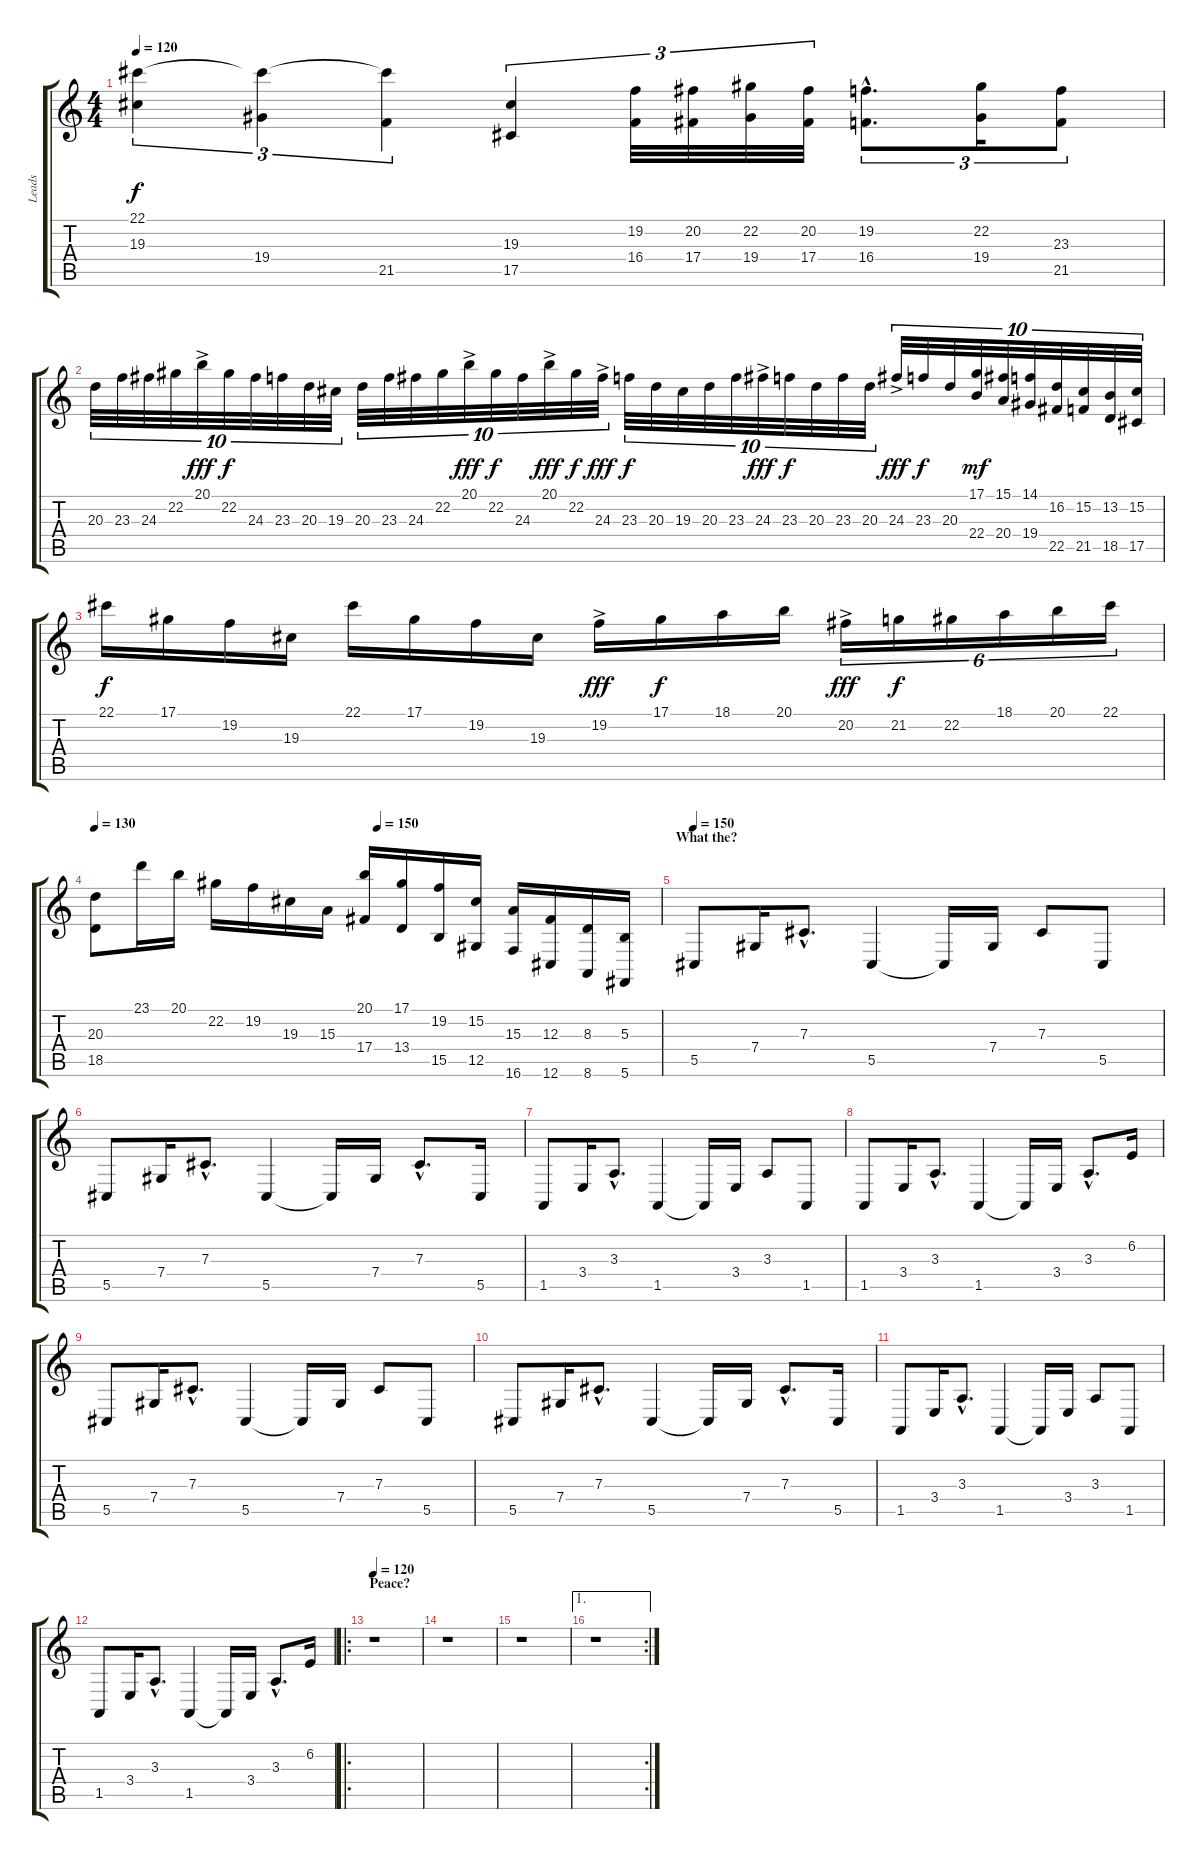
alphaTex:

\track ("Leads" "Leads") {instrument lead2sawtooth}
\staff {score tabs}
\tuning (Eb4 Bb3 Gb3 Db3 Ab2 Db2) {hide}
\ts (4 4)
\tempo 120
\clef g2
\ks c
(22.1{t} 19.3).4{tu (3 2) dy f} (22.1{t} 19.4).4{tu (3 2)} (22.1{t} 21.5).4{tu (3 2)} (19.3 17.5).4{tu (3 2)} (19.2 16.4).32{tu (3 2)} (20.2 17.4).32{tu (3 2)} (22.2 19.4).32{tu (3 2)} (20.2 17.4).32{tu (3 2)} (19.2{hac} 16.4{hac}).8{d tu (3 2)} (22.2 19.4).16{tu (3 2)} (23.3 21.5).8{tu (3 2)} |
20.3.32{tu (10 8)} 23.3.32{tu (10 8)} 24.3.32{tu (10 8)} 22.2.32{tu (10 8)} 20.1{ac}.32{tu (10 8) dy fff} 22.2.32{tu (10 8) dy f} 24.3.32{tu (10 8)} 23.3.32{tu (10 8)} 20.3.32{tu (10 8)} 19.3.32{tu (10 8)} 20.3.32{tu (10 8)} 23.3.32{tu (10 8)} 24.3.32{tu (10 8)} 22.2.32{tu (10 8)} 20.1{ac}.32{tu (10 8) dy fff} 22.2.32{tu (10 8) dy f} 24.3.32{tu (10 8)} 20.1{ac}.32{tu (10 8) dy fff} 22.2.32{tu (10 8) dy f} 24.3{ac}.32{tu (10 8) dy fff} 23.3.32{tu (10 8) dy f} 20.3.32{tu (10 8)} 19.3.32{tu (10 8)} 20.3.32{tu (10 8)} 23.3.32{tu (10 8)} 24.3{ac}.32{tu (10 8) dy fff} 23.3.32{tu (10 8) dy f} 20.3.32{tu (10 8)} 23.3.32{tu (10 8)} 20.3.32{tu (10 8)} 24.3{ac}.32{tu (10 8) dy fff} 23.3.32{tu (10 8) dy f} 20.3.32{tu (10 8)} (17.1 22.4).32{tu (10 8) dy mf} (15.1 20.4).32{tu (10 8)} (14.1 19.4).32{tu (10 8)} (16.2 22.5).32{tu (10 8)} (15.2 21.5).32{tu (10 8)} (13.2 18.5).32{tu (10 8)} (15.2 17.5).32{tu (10 8)} |
22.1.16{dy f} 17.1.16 19.2.16 19.3.16 22.1.16 17.1.16 19.2.16 19.3.16 19.2{ac}.16{dy fff} 17.1.16{dy f} 18.1.16 20.1.16 20.2{ac}.16{tu (6 4) dy fff} 21.2.16{tu (6 4) dy f} 22.2.16{tu (6 4)} 18.1.16{tu (6 4)} 20.1.16{tu (6 4)} 22.1.16{tu (6 4)} |
\tempo 130
\tempo (150 0.5)
(20.3 18.5).8 23.1.16 20.1.16 22.2.16 19.2.16 19.3.16 15.3.16 (20.1 17.4).16 (17.1 13.4).16 (19.2 15.5).16 (15.2 12.5).16 (15.3 16.6).16 (12.3 12.6).16 (8.3 8.6).16 (5.3 5.6).16 |
\section ("" "What the?")
\tempo 150
5.5.8{volume 13 instrument lead2sawtooth} 7.4.16 7.3{hac}.8{d} 5.5.4 5.5{t}.16 7.4.16 7.3.8 5.5.8 |
5.5.8 7.4.16 7.3{hac}.8{d} 5.5.4 5.5{t}.16 7.4.16 7.3{hac}.8{d} 5.5.16 |
1.5.8 3.4.16 3.3{hac}.8{d} 1.5.4 1.5{t}.16 3.4.16 3.3.8 1.5.8 |
1.5.8 3.4.16 3.3{hac}.8{d} 1.5.4 1.5{t}.16 3.4.16 3.3{hac}.8{d} 6.2.16 |
5.5.8{instrument lead2sawtooth} 7.4.16 7.3{hac}.8{d} 5.5.4 5.5{t}.16 7.4.16 7.3.8 5.5.8 |
5.5.8 7.4.16 7.3{hac}.8{d} 5.5.4 5.5{t}.16 7.4.16 7.3{hac}.8{d} 5.5.16 |
1.5.8 3.4.16 3.3{hac}.8{d} 1.5.4 1.5{t}.16 3.4.16 3.3.8 1.5.8 |
1.5.8 3.4.16 3.3{hac}.8{d} 1.5.4 1.5{t}.16 3.4.16 3.3{hac}.8{d} 6.2.16 |
\ro
\section ("" "Peace?")
\tempo 120
r.1 |
r.1 |
r.1 |
\ae 1
\rc 2
r.1
